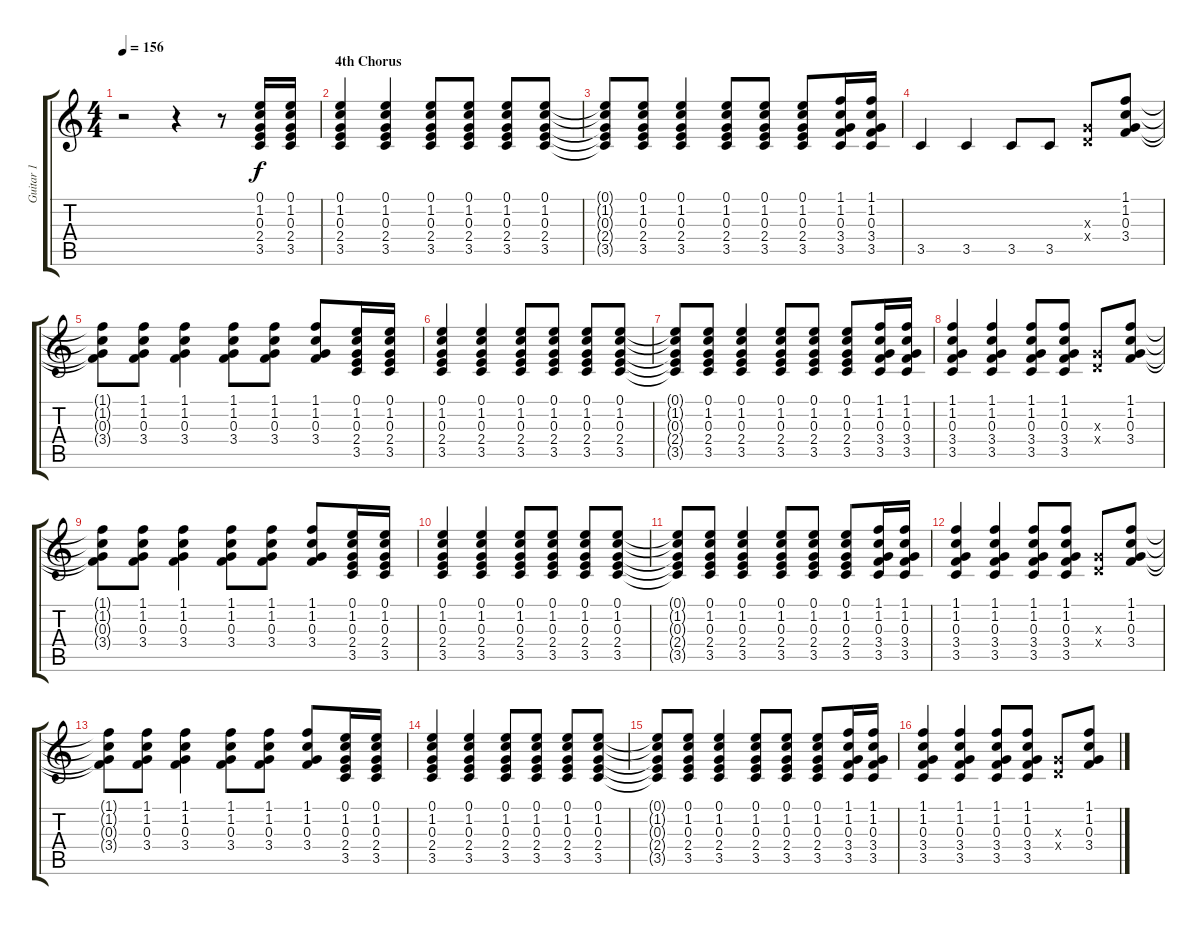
\track ("Guitar 1" "Guitar 1") {instrument electricguitarclean}
\staff {score tabs}
\tuning (E4 B3 G3 D3 A2 E2) {hide}
\ts (4 4)
\tempo 156
\clef g2
\ks c
r.2{dy f} r.4 r.8 (0.1 1.2 0.3 2.4 3.5).16 (0.1 1.2 0.3 2.4 3.5).16 |
\section ("" "4th Chorus")
(0.1 1.2 0.3 2.4 3.5).4 (0.1 1.2 0.3 2.4 3.5).4 (0.1 1.2 0.3 2.4 3.5).8 (0.1 1.2 0.3 2.4 3.5).8 (0.1 1.2 0.3 2.4 3.5).8 (0.1 1.2 0.3 2.4 3.5).8 |
(0.1{t} 1.2{t} 0.3{t} 2.4{t} 3.5{t}).8 (0.1 1.2 0.3 2.4 3.5).8 (0.1 1.2 0.3 2.4 3.5).4 (0.1 1.2 0.3 2.4 3.5).8 (0.1 1.2 0.3 2.4 3.5).8 (0.1 1.2 0.3 2.4 3.5).8 (1.1 1.2 0.3 3.4 3.5).16 (1.1 1.2 0.3 3.4 3.5).16 |
3.5.4 3.5.4 3.5.8 3.5.8 (0.3{x} 0.4{x}).8 (1.1 1.2 0.3 3.4).8 |
(1.1{t} 1.2{t} 0.3{t} 3.4{t}).8 (1.1 1.2 0.3 3.4).8 (1.1 1.2 0.3 3.4).4 (1.1 1.2 0.3 3.4).8 (1.1 1.2 0.3 3.4).8 (1.1 1.2 0.3 3.4).8 (0.1 1.2 0.3 2.4 3.5).16 (0.1 1.2 0.3 2.4 3.5).16 |
(0.1 1.2 0.3 2.4 3.5).4 (0.1 1.2 0.3 2.4 3.5).4 (0.1 1.2 0.3 2.4 3.5).8 (0.1 1.2 0.3 2.4 3.5).8 (0.1 1.2 0.3 2.4 3.5).8 (0.1 1.2 0.3 2.4 3.5).8 |
(0.1{t} 1.2{t} 0.3{t} 2.4{t} 3.5{t}).8 (0.1 1.2 0.3 2.4 3.5).8 (0.1 1.2 0.3 2.4 3.5).4 (0.1 1.2 0.3 2.4 3.5).8 (0.1 1.2 0.3 2.4 3.5).8 (0.1 1.2 0.3 2.4 3.5).8 (1.1 1.2 0.3 3.4 3.5).16 (1.1 1.2 0.3 3.4 3.5).16 |
(1.1 1.2 0.3 3.4 3.5).4 (1.1 1.2 0.3 3.4 3.5).4 (1.1 1.2 0.3 3.4 3.5).8 (1.1 1.2 0.3 3.4 3.5).8 (0.3{x} 0.4{x}).8 (1.1 1.2 0.3 3.4).8 |
(1.1{t} 1.2{t} 0.3{t} 3.4{t}).8 (1.1 1.2 0.3 3.4).8 (1.1 1.2 0.3 3.4).4 (1.1 1.2 0.3 3.4).8 (1.1 1.2 0.3 3.4).8 (1.1 1.2 0.3 3.4).8 (0.1 1.2 0.3 2.4 3.5).16 (0.1 1.2 0.3 2.4 3.5).16 |
(0.1 1.2 0.3 2.4 3.5).4 (0.1 1.2 0.3 2.4 3.5).4 (0.1 1.2 0.3 2.4 3.5).8 (0.1 1.2 0.3 2.4 3.5).8 (0.1 1.2 0.3 2.4 3.5).8 (0.1 1.2 0.3 2.4 3.5).8 |
(0.1{t} 1.2{t} 0.3{t} 2.4{t} 3.5{t}).8 (0.1 1.2 0.3 2.4 3.5).8 (0.1 1.2 0.3 2.4 3.5).4 (0.1 1.2 0.3 2.4 3.5).8 (0.1 1.2 0.3 2.4 3.5).8 (0.1 1.2 0.3 2.4 3.5).8 (1.1 1.2 0.3 3.4 3.5).16 (1.1 1.2 0.3 3.4 3.5).16 |
(1.1 1.2 0.3 3.4 3.5).4 (1.1 1.2 0.3 3.4 3.5).4 (1.1 1.2 0.3 3.4 3.5).8 (1.1 1.2 0.3 3.4 3.5).8 (0.3{x} 0.4{x}).8 (1.1 1.2 0.3 3.4).8 |
(1.1{t} 1.2{t} 0.3{t} 3.4{t}).8 (1.1 1.2 0.3 3.4).8 (1.1 1.2 0.3 3.4).4 (1.1 1.2 0.3 3.4).8 (1.1 1.2 0.3 3.4).8 (1.1 1.2 0.3 3.4).8 (0.1 1.2 0.3 2.4 3.5).16 (0.1 1.2 0.3 2.4 3.5).16 |
(0.1 1.2 0.3 2.4 3.5).4 (0.1 1.2 0.3 2.4 3.5).4 (0.1 1.2 0.3 2.4 3.5).8 (0.1 1.2 0.3 2.4 3.5).8 (0.1 1.2 0.3 2.4 3.5).8 (0.1 1.2 0.3 2.4 3.5).8 |
(0.1{t} 1.2{t} 0.3{t} 2.4{t} 3.5{t}).8 (0.1 1.2 0.3 2.4 3.5).8 (0.1 1.2 0.3 2.4 3.5).4 (0.1 1.2 0.3 2.4 3.5).8 (0.1 1.2 0.3 2.4 3.5).8 (0.1 1.2 0.3 2.4 3.5).8 (1.1 1.2 0.3 3.4 3.5).16 (1.1 1.2 0.3 3.4 3.5).16 |
(1.1 1.2 0.3 3.4 3.5).4 (1.1 1.2 0.3 3.4 3.5).4 (1.1 1.2 0.3 3.4 3.5).8 (1.1 1.2 0.3 3.4 3.5).8 (0.3{x} 0.4{x}).8 (1.1 1.2 0.3 3.4).8
